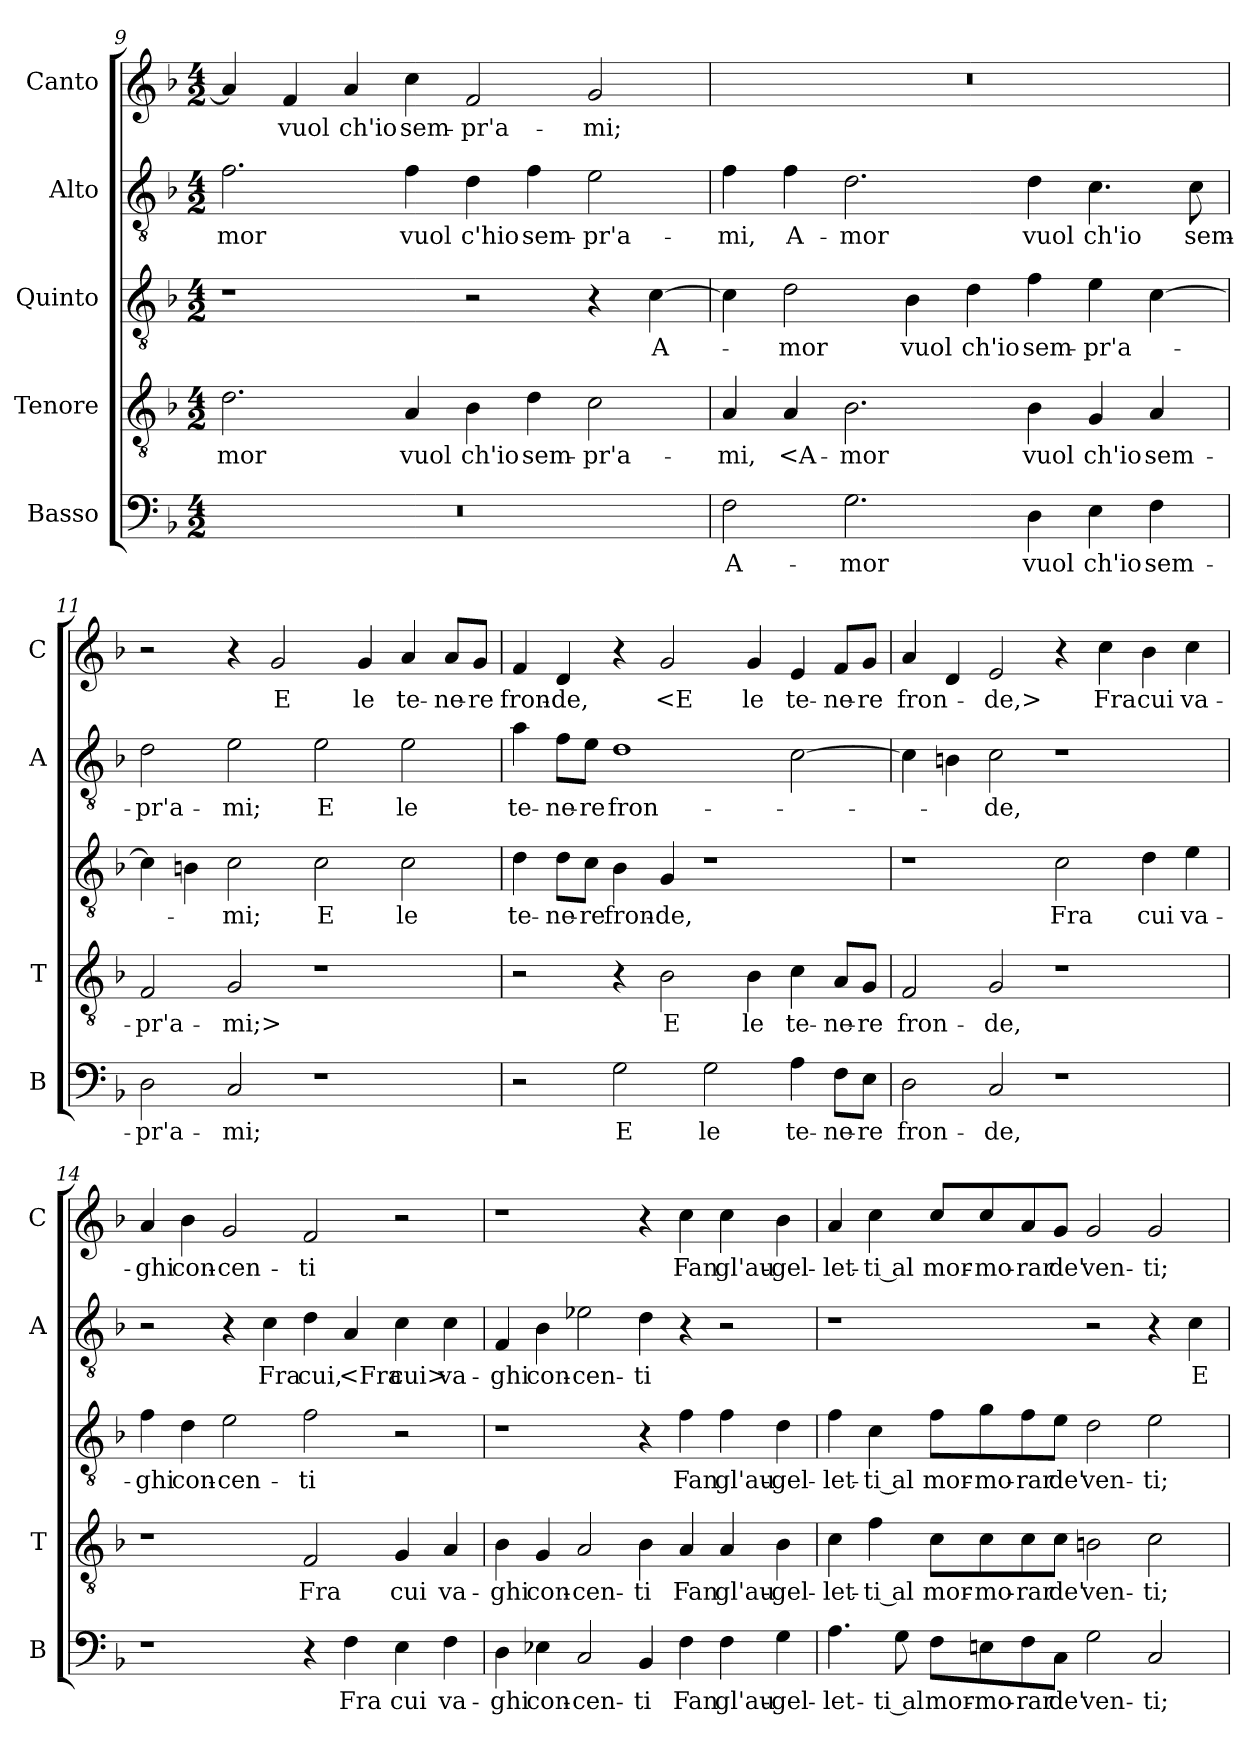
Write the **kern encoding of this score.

**kern	**text	**kern	**text	**kern	**text	**kern	**text	**kern	**text
*part5	*part5	*part4	*part4	*part3	*part3	*part2	*part2	*part1	*part1
*staff5	*staff5	*staff4	*staff4	*staff3	*staff3	*staff2	*staff2	*staff1	*staff1
*I"Basso	*	*I"Tenore	*	*I"Quinto	*	*I"Alto	*	*I"Canto	*
*I'B	*	*I'T	*	*	*	*I'A	*	*I'C	*
*clefF4	*	*clefGv2	*	*clefGv2	*	*clefGv2	*	*clefG2	*
*k[b-]	*	*k[b-]	*	*k[b-]	*	*k[b-]	*	*k[b-]	*
*M4/2	*	*M4/2	*	*M4/2	*	*M4/2	*	*M4/2	*
=9	=9	=9	=9	=9	=9	=9	=9	=9	=9
0r	.	2.d	-mor	1r	.	2.f	-mor	4a]	.
.	.	.	.	.	.	.	.	4f	vuol
.	.	.	.	.	.	.	.	4a	ch'io
.	.	4A	vuol	.	.	4f	vuol	4cc	sem-
.	.	4B-	ch'io	2r	.	4d	c'hio	2f	-pr'a-
.	.	4d	sem-	.	.	4f	sem-	.	.
.	.	2c	-pr'a-	4r	.	2e	-pr'a-	2g	-mi;
.	.	.	.	[4c	A-	.	.	.	.
=10	=10	=10	=10	=10	=10	=10	=10	=10	=10
2F	A-	4A	-mi,	4c]	.	4f	-mi,	0r	.
.	.	4A	<A-	2d	-mor	4f	A-	.	.
2.G	-mor	2.B-	-mor	.	.	2.d	-mor	.	.
.	.	.	.	4B-	vuol	.	.	.	.
.	.	.	.	4d	ch'io	.	.	.	.
4D	vuol	4B-	vuol	4f	sem-	4d	vuol	.	.
4E	ch'io	4G	ch'io	4e	-pr'a-	4.c	ch'io	.	.
4F	sem-	4A	sem-	[4c	.	.	.	.	.
.	.	.	.	.	.	8c	sem-	.	.
=11	=11	=11	=11	=11	=11	=11	=11	=11	=11
2D	-pr'a-	2F	-pr'a-	4c]	.	2d	-pr'a-	2r	.
.	.	.	.	4Bn	.	.	.	.	.
2C	-mi;	2G	-mi;>	2c	-mi;	2e	-mi;	4r	.
.	.	.	.	.	.	.	.	2g	E
1r	.	1r	.	2c	E	2e	E	.	.
.	.	.	.	.	.	.	.	4g	le
.	.	.	.	2c	le	2e	le	4a	te-
.	.	.	.	.	.	.	.	8a/L	-ne-
.	.	.	.	.	.	.	.	8g/J	-re
=12	=12	=12	=12	=12	=12	=12	=12	=12	=12
2r	.	2r	.	4d	te-	4a	te-	4f	fron-
.	.	.	.	8d\L	-ne-	8f\L	-ne-	4d	-de,
.	.	.	.	8c\J	-re	8e\J	-re	.	.
2G	E	4r	.	4B-	fron-	1d	fron-	4r	.
.	.	2B-	E	4G	-de,	.	.	2g	<E
2G	le	.	.	1r	.	.	.	.	.
.	.	4B-	le	.	.	.	.	4g	le
4A	te-	4c	te-	.	.	[2c	.	4e	te-
8F\L	-ne-	8A/L	-ne-	.	.	.	.	8f/L	-ne-
8E\J	-re	8G/J	-re	.	.	.	.	8g/J	-re
=13	=13	=13	=13	=13	=13	=13	=13	=13	=13
2D	fron-	2F	fron-	1r	.	4c]	.	4a	fron-
.	.	.	.	.	.	4Bn	.	4d	.
2C	-de,	2G	-de,	.	.	2c	-de,	2e	-de,>
1r	.	1r	.	2c	Fra	1r	.	4r	.
.	.	.	.	.	.	.	.	4cc	Fra
.	.	.	.	4d	cui	.	.	4b-	cui
.	.	.	.	4e	va-	.	.	4cc	va-
=14	=14	=14	=14	=14	=14	=14	=14	=14	=14
1r	.	1r	.	4f	-ghi	2r	.	4a	-ghi
.	.	.	.	4d	con-	.	.	4b-	con-
.	.	.	.	2e	-cen-	4r	.	2g	-cen-
.	.	.	.	.	.	4c	Fra	.	.
4r	.	2F	Fra	2f	-ti	4d	cui,	2f	-ti
4F	Fra	.	.	.	.	4A	<Fra	.	.
4E	cui	4G	cui	2r	.	4c	cui>	2r	.
4F	va-	4A	va-	.	.	4c	va-	.	.
=15	=15	=15	=15	=15	=15	=15	=15	=15	=15
4D	-ghi	4B-	-ghi	1r	.	4F	-ghi	1r	.
4E-X	con-	4G	con-	.	.	4B-	con-	.	.
2C	-cen-	2A	-cen-	.	.	2e-X	-cen-	.	.
4BB-	-ti	4B-	-ti	4r	.	4d	-ti	4r	.
4F	Fan	4A	Fan	4f	Fan	4r	.	4cc	Fan
4F	gl'au-	4A	gl'au-	4f	gl'au-	2r	.	4cc	gl'au-
4G	-gel-	4B-	-gel-	4d	-gel-	.	.	4b-	-gel-
=16	=16	=16	=16	=16	=16	=16	=16	=16	=16
4.A	-let-	4c	-let-	4f	-let-	1r	.	4a	-let-
.	.	4f	-ti al	4c	-ti al	.	.	4cc	-ti al
8G	-ti al	.	.	.	.	.	.	.	.
8F\L	mor-	8c\L	mor-	8f\L	mor-	.	.	8cc/L	mor-
8En\	-mo-	8c\	-mo-	8g\	-mo-	.	.	8cc/	-mo-
8F\	-rar	8c\	-rar	8f\	-rar	.	.	8a/	-rar
8C\J	de'	8c\J	de'	8e\J	de'	.	.	8g/J	de'
2G	ven-	2Bn	ven-	2d	ven-	2r	.	2g	ven-
2C	-ti;	2c	-ti;	2e	-ti;	4r	.	2g	-ti;
.	.	.	.	.	.	4c	E	.	.
=	=	=	=	=	=	=	=	=	=
*-	*-	*-	*-	*-	*-	*-	*-	*-	*-
